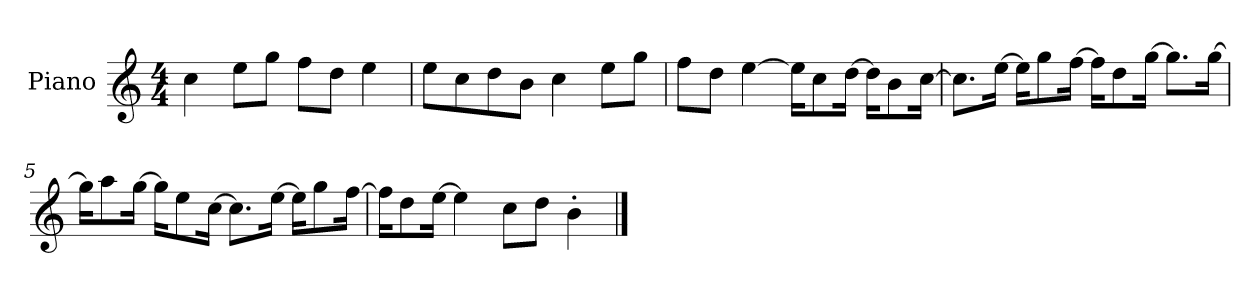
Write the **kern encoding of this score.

**kern
*part1
*staff1
*I"Piano
*I'P-no
*clefG2
*k[]
*M4/4
*MM90
=1
4cc\
8ee\L
8gg\J
8ff\L
8dd\J
4ee\
=2
8ee\L
8cc\
8dd\
8b\J
4cc\
8ee\L
8gg\J
=3
8ff\L
8dd\J
[4ee\
16ee\KL]
8cc\
[16dd\Jk
16dd\KL]
8b\
[16cc\Jk
=4
8.cc\L]
[16ee\Jk
16ee\KL]
8gg\
[16ff\Jk
16ff\KL]
8dd\
[16gg\Jk
8.gg\L]
[16gg\Jk
!!LO:LB:g=z
=5
16gg\KL]
8aa\
[16gg\Jk
16gg\KL]
8ee\
[16cc\Jk
8.cc\L]
[16ee\Jk
16ee\KL]
8gg\
[16ff\Jk
=6
16ff\KL]
8dd\
[16ee\Jk
4ee\]
8cc\L
8dd\J
4b'\
==
*-
